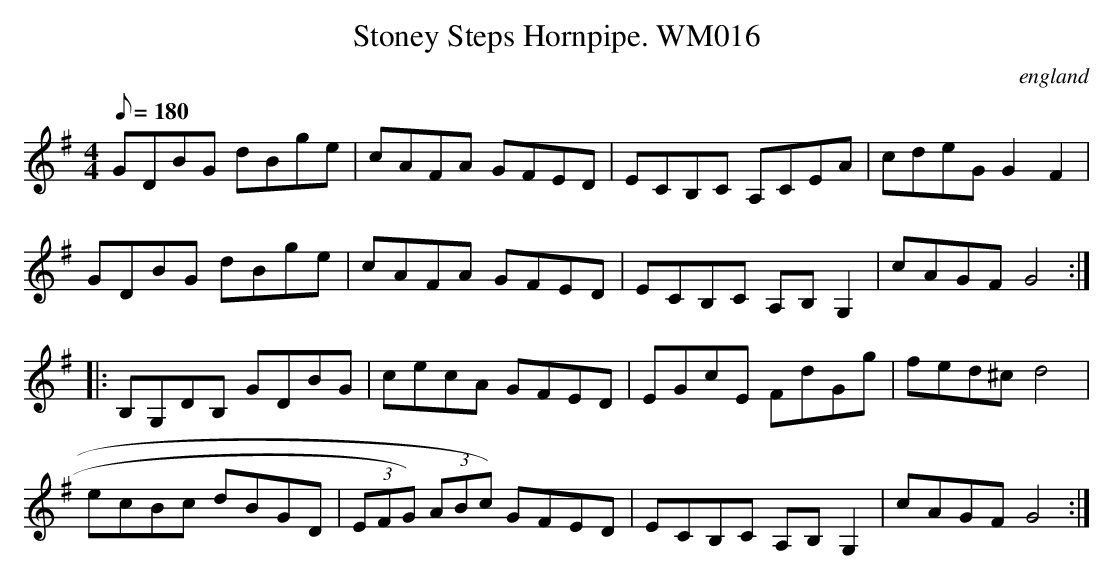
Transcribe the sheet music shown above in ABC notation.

X:1
T:Stoney Steps Hornpipe. WM016
O:england
M:4/4
L:1/8
Q:180
K:G
GDBG dBge|cAFA GFED|ECB,C A,CEA|cdeGG2-F2|
GDBG dBge|cAFA GFED|ECB,C A,B,G,2|cAGFG4:|
|:B,G,DB, GDBG|cecA GFED|EGcE FdGg|fed^cd4|
ecBc dBGD|(3EFG) (3ABc) GFED|ECB,C A,B,G,2|cAGFG4:|]
